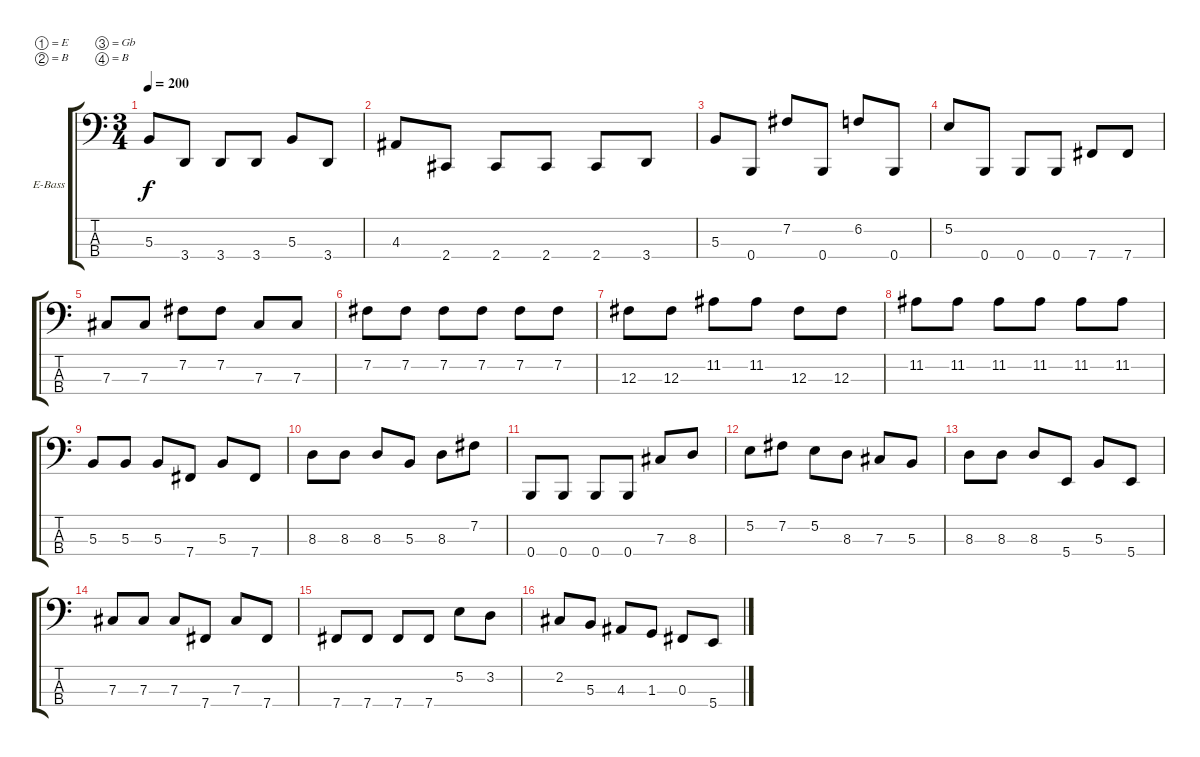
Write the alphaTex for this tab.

\bracketExtendMode groupsimilarinstruments
\firstSystemTrackNameOrientation horizontal
\otherSystemsTrackNameOrientation horizontal
\track ("Track 9" "E-Bass") {multiBarRest instrument electricbassfinger}
\staff {score tabs}
\tuning (E2 B1 Gb1 B0)
\ts (3 4)
\tempo 200
\clef f4
\ks c
5.3.8{dy f} 3.4.8 3.4.8 3.4.8 5.3.8 3.4.8 |
4.3.8 2.4.8 2.4.8 2.4.8 2.4.8 3.4.8 |
5.3.8 0.4.8 7.2.8 0.4.8 6.2.8 0.4.8 |
5.2.8 0.4.8 0.4.8 0.4.8 7.4.8 7.4.8 |
7.3.8 7.3.8 7.2.8 7.2.8 7.3.8 7.3.8 |
7.2.8 7.2.8 7.2.8 7.2.8 7.2.8 7.2.8 |
12.3.8 12.3.8 11.2.8 11.2.8 12.3.8 12.3.8 |
11.2.8 11.2.8 11.2.8 11.2.8 11.2.8 11.2.8 |
5.3.8 5.3.8 5.3.8 7.4.8 5.3.8 7.4.8 |
8.3.8 8.3.8 8.3.8 5.3.8 8.3.8 7.2.8 |
0.4.8 0.4.8 0.4.8 0.4.8 7.3.8 8.3.8 |
5.2.8 7.2.8 5.2.8 8.3.8 7.3.8 5.3.8 |
8.3.8 8.3.8 8.3.8 5.4.8 5.3.8 5.4.8 |
7.3.8 7.3.8 7.3.8 7.4.8 7.3.8 7.4.8 |
7.4.8 7.4.8 7.4.8 7.4.8 5.2.8 3.2.8 |
2.2.8 5.3.8 4.3.8 1.3.8 0.3.8 5.4.8
